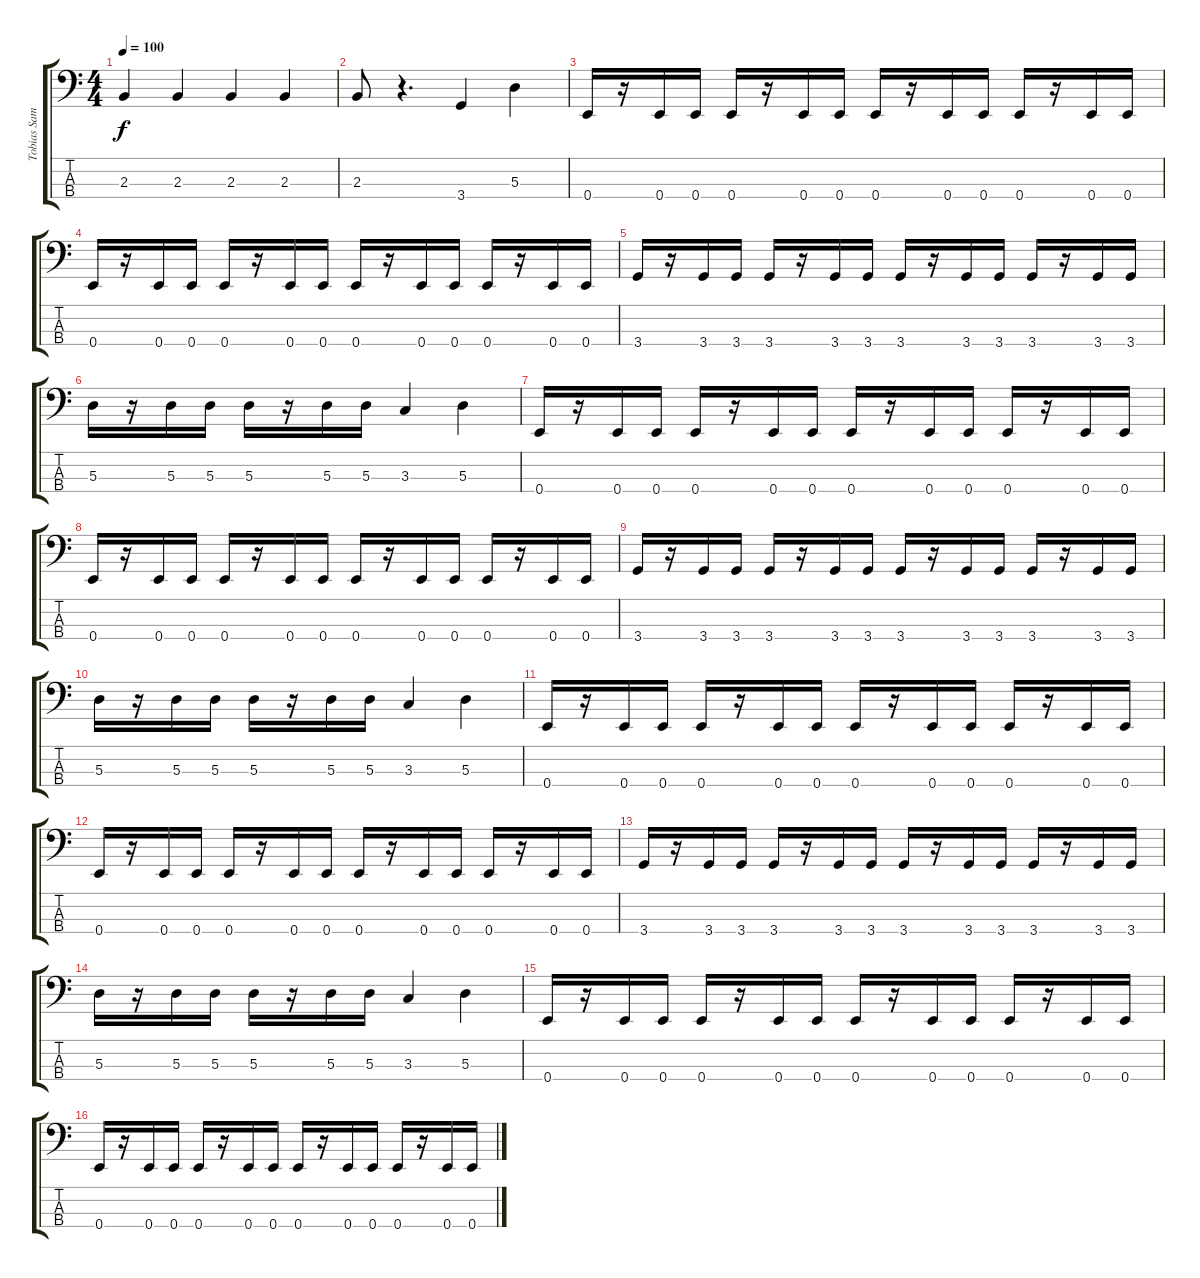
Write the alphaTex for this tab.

\track ("Tobias Sammet" "Tobias Sam") {instrument electricbassfinger}
\staff {score tabs}
\tuning (G2 D2 A1 E1) {hide}
\ts (4 4)
\tempo 100
\clef f4
\ks c
2.3.4{dy f} 2.3.4 2.3.4 2.3.4 |
2.3.8 r.4{d} 3.4.4 5.3.4 |
0.4.16 r.16 0.4.16 0.4.16 0.4.16 r.16 0.4.16 0.4.16 0.4.16 r.16 0.4.16 0.4.16 0.4.16 r.16 0.4.16 0.4.16 |
0.4.16 r.16 0.4.16 0.4.16 0.4.16 r.16 0.4.16 0.4.16 0.4.16 r.16 0.4.16 0.4.16 0.4.16 r.16 0.4.16 0.4.16 |
3.4.16 r.16 3.4.16 3.4.16 3.4.16 r.16 3.4.16 3.4.16 3.4.16 r.16 3.4.16 3.4.16 3.4.16 r.16 3.4.16 3.4.16 |
5.3.16 r.16 5.3.16 5.3.16 5.3.16 r.16 5.3.16 5.3.16 3.3.4 5.3.4 |
0.4.16 r.16 0.4.16 0.4.16 0.4.16 r.16 0.4.16 0.4.16 0.4.16 r.16 0.4.16 0.4.16 0.4.16 r.16 0.4.16 0.4.16 |
0.4.16 r.16 0.4.16 0.4.16 0.4.16 r.16 0.4.16 0.4.16 0.4.16 r.16 0.4.16 0.4.16 0.4.16 r.16 0.4.16 0.4.16 |
3.4.16 r.16 3.4.16 3.4.16 3.4.16 r.16 3.4.16 3.4.16 3.4.16 r.16 3.4.16 3.4.16 3.4.16 r.16 3.4.16 3.4.16 |
5.3.16 r.16 5.3.16 5.3.16 5.3.16 r.16 5.3.16 5.3.16 3.3.4 5.3.4 |
0.4.16 r.16 0.4.16 0.4.16 0.4.16 r.16 0.4.16 0.4.16 0.4.16 r.16 0.4.16 0.4.16 0.4.16 r.16 0.4.16 0.4.16 |
0.4.16 r.16 0.4.16 0.4.16 0.4.16 r.16 0.4.16 0.4.16 0.4.16 r.16 0.4.16 0.4.16 0.4.16 r.16 0.4.16 0.4.16 |
3.4.16 r.16 3.4.16 3.4.16 3.4.16 r.16 3.4.16 3.4.16 3.4.16 r.16 3.4.16 3.4.16 3.4.16 r.16 3.4.16 3.4.16 |
5.3.16 r.16 5.3.16 5.3.16 5.3.16 r.16 5.3.16 5.3.16 3.3.4 5.3.4 |
0.4.16 r.16 0.4.16 0.4.16 0.4.16 r.16 0.4.16 0.4.16 0.4.16 r.16 0.4.16 0.4.16 0.4.16 r.16 0.4.16 0.4.16 |
0.4.16 r.16 0.4.16 0.4.16 0.4.16 r.16 0.4.16 0.4.16 0.4.16 r.16 0.4.16 0.4.16 0.4.16 r.16 0.4.16 0.4.16
